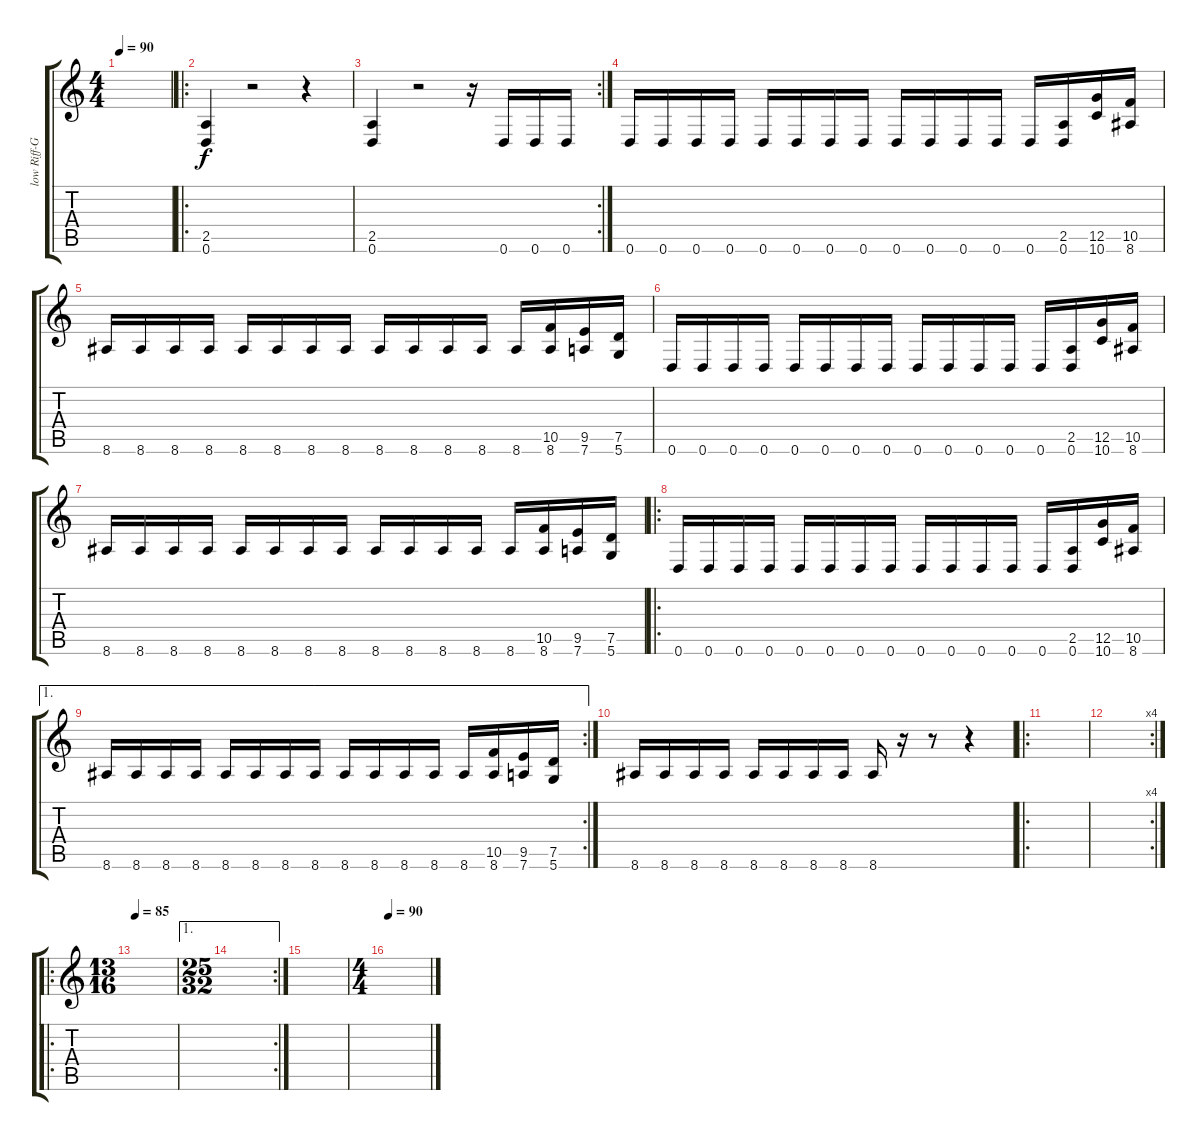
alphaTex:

\track ("low Riff-Guitar" "low Riff-G") {instrument distortionguitar}
\staff {score tabs}
\tuning (D4 A3 F3 C3 G2 D2) {hide}
\ts (4 4)
\tempo 90
\clef g2
\ks c
|
\ro
(2.5 0.6).4 r.2 r.4 |
\rc 2
(2.5 0.6).4 r.2 r.16 0.6.16 0.6.16 0.6.16 |
0.6.16 0.6.16 0.6.16 0.6.16 0.6.16 0.6.16 0.6.16 0.6.16 0.6.16 0.6.16 0.6.16 0.6.16 0.6.16 (2.5 0.6).16 (12.5 10.6).16 (10.5 8.6).16 |
8.6.16 8.6.16 8.6.16 8.6.16 8.6.16 8.6.16 8.6.16 8.6.16 8.6.16 8.6.16 8.6.16 8.6.16 8.6.16 (10.5 8.6).16 (9.5 7.6).16 (7.5 5.6).16 |
0.6.16 0.6.16 0.6.16 0.6.16 0.6.16 0.6.16 0.6.16 0.6.16 0.6.16 0.6.16 0.6.16 0.6.16 0.6.16 (2.5 0.6).16 (12.5 10.6).16 (10.5 8.6).16 |
8.6.16 8.6.16 8.6.16 8.6.16 8.6.16 8.6.16 8.6.16 8.6.16 8.6.16 8.6.16 8.6.16 8.6.16 8.6.16 (10.5 8.6).16 (9.5 7.6).16 (7.5 5.6).16 |
\ro
0.6.16 0.6.16 0.6.16 0.6.16 0.6.16 0.6.16 0.6.16 0.6.16 0.6.16 0.6.16 0.6.16 0.6.16 0.6.16 (2.5 0.6).16 (12.5 10.6).16 (10.5 8.6).16 |
\ae 1
\rc 2
8.6.16 8.6.16 8.6.16 8.6.16 8.6.16 8.6.16 8.6.16 8.6.16 8.6.16 8.6.16 8.6.16 8.6.16 8.6.16 (10.5 8.6).16 (9.5 7.6).16 (7.5 5.6).16 |
8.6.16 8.6.16 8.6.16 8.6.16 8.6.16 8.6.16 8.6.16 8.6.16 8.6.16 r.16 r.8 r.4 |
\ro
|
\rc 4
|
\ro
\ts (13 16)
\tempo 85
|
\ae 1
\rc 2
\ts (25 32)
|
|
\ts (4 4)
\tempo 90
